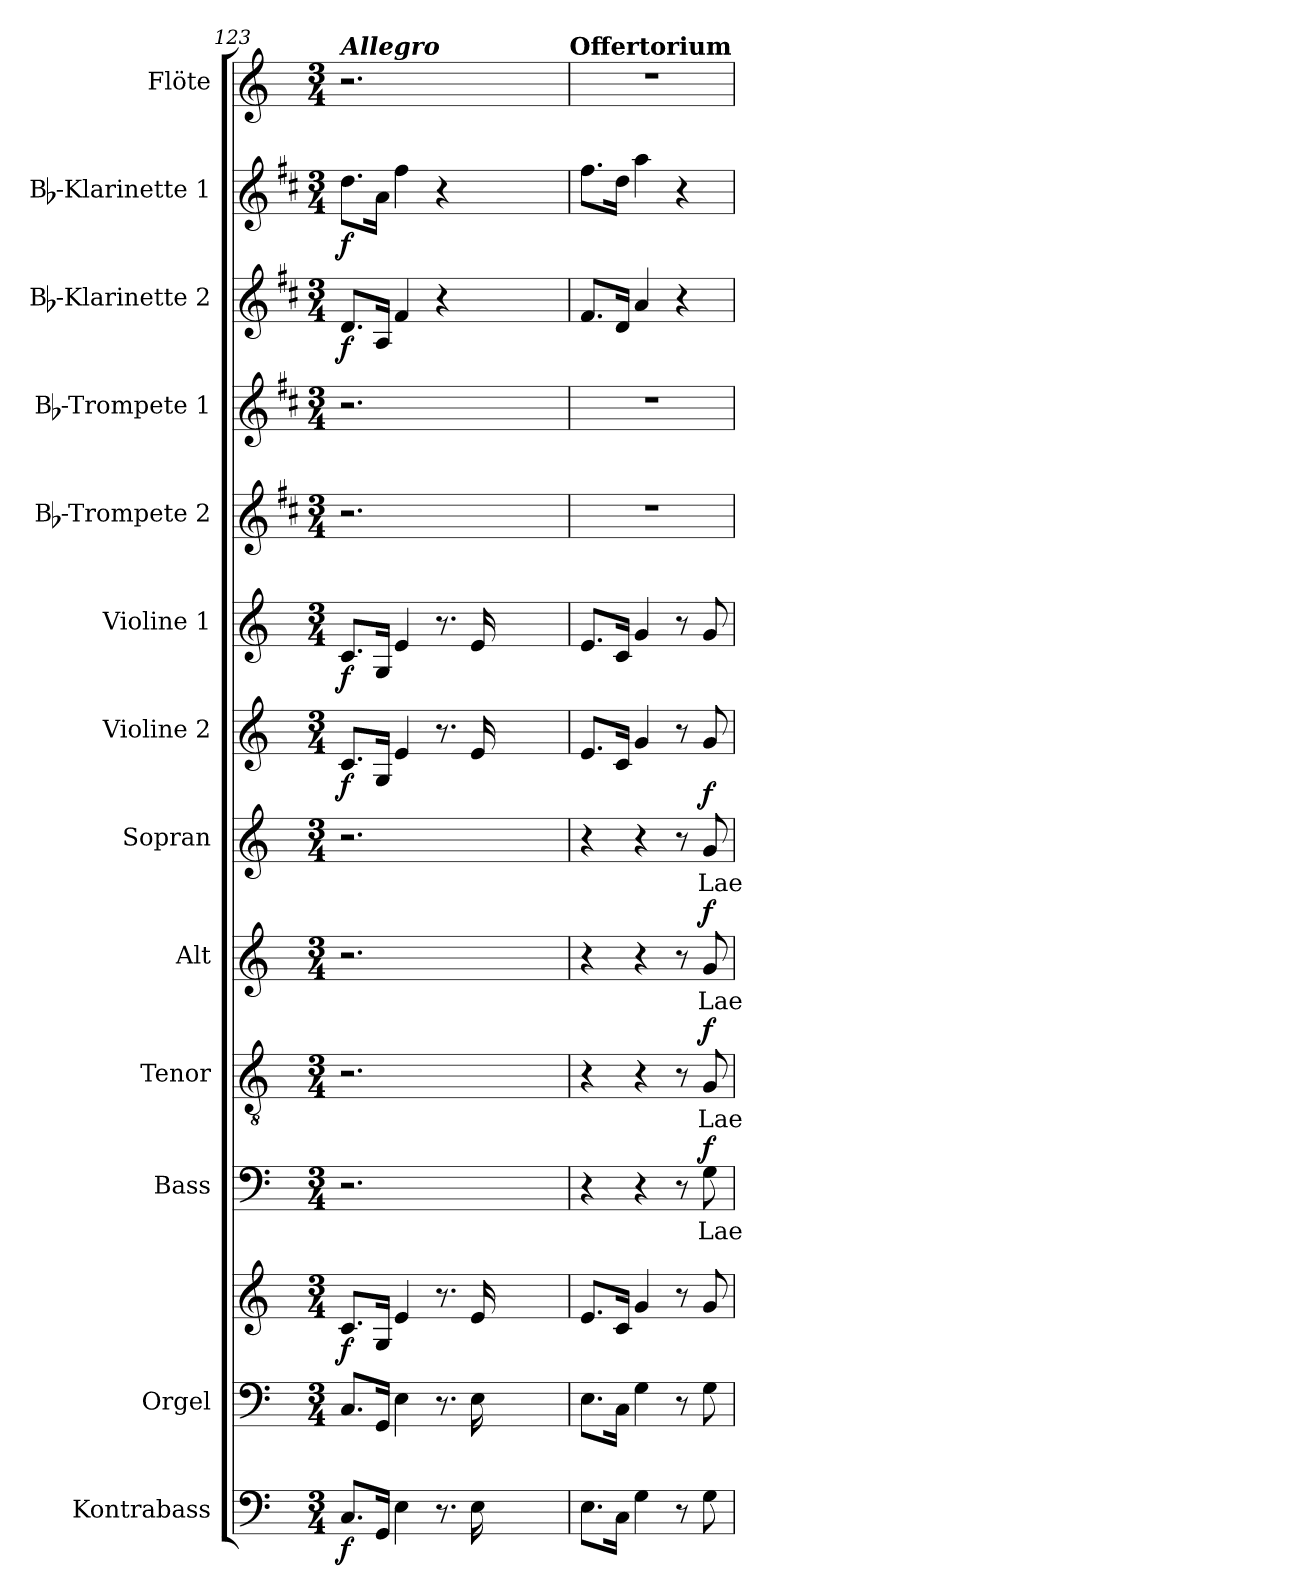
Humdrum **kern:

**kern	**dynam	**kern	**kern	**dynam	**kern	**text	**dynam	**kern	**text	**dynam	**kern	**text	**dynam	**kern	**text	**dynam	**kern	**dynam	**kern	**dynam	**kern	**kern	**kern	**dynam	**kern	**dynam	**kern
*part13	*part13	*part12	*part12	*part12	*part11	*part11	*part11	*part10	*part10	*part10	*part9	*part9	*part9	*part8	*part8	*part8	*part7	*part7	*part6	*part6	*part5	*part4	*part3	*part3	*part2	*part2	*part1
*staff14	*staff14	*staff13	*staff12	*staff12/13	*staff11	*staff11	*staff11	*staff10	*staff10	*staff10	*staff9	*staff9	*staff9	*staff8	*staff8	*staff8	*staff7	*staff7	*staff6	*staff6	*staff5	*staff4	*staff3	*staff3	*staff2	*staff2	*staff1
*I"Kontrabass	*	*I"Orgel	*	*	*I"Bass	*	*	*I"Tenor	*	*	*I"Alt	*	*	*I"Sopran	*	*	*I"Violine 2	*	*I"Violine 1	*	*I"Bb-Trompete 2	*I"Bb-Trompete 1	*I"Bb-Klarinette 2	*	*I"Bb-Klarinette 1	*	*I"Flöte
*I'Kb.	*	*I'Org.	*	*	*I'B.	*	*	*I'T.	*	*	*I'A.	*	*	*I'S.	*	*	*I'Vl. 2	*	*I'Vl. 1	*	*I'Bb Trp. 2	*I'Bb Trp. 1	*I'Bb Kl. 2	*	*I'Bb Kl. 1	*	*I'Fl.
!!LO:PB:g=z
*clefF4	*	*clefF4	*clefG2	*	*clefF4	*	*	*clefGv2	*	*	*clefG2	*	*	*clefG2	*	*	*clefG2	*	*clefG2	*	*clefG2	*clefG2	*clefG2	*	*clefG2	*	*clefG2
*ITrd7c12	*	*	*	*	*	*	*	*	*	*	*	*	*	*	*	*	*	*	*	*	*ITrd1c2	*ITrd1c2	*ITrd1c2	*	*ITrd1c2	*	*
*k[]	*	*k[]	*k[]	*	*k[]	*	*	*k[]	*	*	*k[]	*	*	*k[]	*	*	*k[]	*	*k[]	*	*k[]	*k[]	*k[]	*	*k[]	*	*k[]
*C:	*	*C:	*C:	*	*C:	*	*	*C:	*	*	*C:	*	*	*C:	*	*	*C:	*	*C:	*	*C:	*C:	*C:	*	*C:	*	*C:
*M3/4	*	*M3/4	*M3/4	*	*M3/4	*	*	*M3/4	*	*	*M3/4	*	*	*M3/4	*	*	*M3/4	*	*M3/4	*	*M3/4	*M3/4	*M3/4	*	*M3/4	*	*M3/4
=123	=123	=123	=123	=123	=123	=123	=123	=123	=123	=123	=123	=123	=123	=123	=123	=123	=123	=123	=123	=123	=123	=123	=123	=123	=123	=123	=123
!	!	!	!	!	!	!	!	!	!	!	!	!	!	!	!	!	!	!	!	!	!	!	!	!	!	!	!LO:TX:a:Bi:t=Allegro
!	!LO:DY:b	!	!	!LO:DY:b	!	!	!	!	!	!	!	!	!	!	!	!	!	!LO:DY:b	!	!LO:DY:b	!	!	!	!LO:DY:b	!	!LO:DY:b	!
8.CC/L	f	8.C/L	8.c/L	f	2.r	.	.	2.r	.	.	2.r	.	.	2.r	.	.	8.c/L	f	8.c/L	f	2.r	2.r	8.c/L	f	8.cc\L	f	2.r
16GGG/Jk	.	16GG/Jk	16G/Jk	.	.	.	.	.	.	.	.	.	.	.	.	.	16G/Jk	.	16G/Jk	.	.	.	16G/Jk	.	16g\Jk	.	.
4EE\	.	4E\	4e/	.	.	.	.	.	.	.	.	.	.	.	.	.	4e/	.	4e/	.	.	.	4e/	.	4ee\	.	.
8.r	.	8.r	8.r	.	.	.	.	.	.	.	.	.	.	.	.	.	8.r	.	8.r	.	.	.	4r	.	4r	.	.
16EE\	.	16E\	16e/	.	.	.	.	.	.	.	.	.	.	.	.	.	16e/	.	16e/	.	.	.	.	.	.	.	.
2.ryy	.	2.ryy	2.ryy	.	2.ryy	.	.	2.ryy	.	.	2.ryy	.	.	2.ryy	.	.	2.ryy	.	2.ryy	.	2.ryy	2.ryy	2.ryy	.	2.ryy	.	2.ryy
!	!	!	!	!	!	!	!	!	!	!	!	!	!	!	!	!	!	!	!	!	!	!	!	!	!	!	!LO:TX:a:B:t=Offertorium
=124	=124	=124	=124	=124	=124	=124	=124	=124	=124	=124	=124	=124	=124	=124	=124	=124	=124	=124	=124	=124	=124	=124	=124	=124	=124	=124	=124
8.EE\L	.	8.E\L	8.e/L	.	4r	.	.	4r	.	.	4r	.	.	4r	.	.	8.e/L	.	8.e/L	.	2.r	2.r	8.e/L	.	8.ee\L	.	2.r
16CC\Jk	.	16C\Jk	16c/Jk	.	.	.	.	.	.	.	.	.	.	.	.	.	16c/Jk	.	16c/Jk	.	.	.	16c/Jk	.	16cc\Jk	.	.
4GG\	.	4G\	4g/	.	4r	.	.	4r	.	.	4r	.	.	4r	.	.	4g/	.	4g/	.	.	.	4g/	.	4gg\	.	.
8r	.	8r	8r	.	8r	.	.	8r	.	.	8r	.	.	8r	.	.	8r	.	8r	.	.	.	4r	.	4r	.	.
!	!	!	!	!	!	!LO:LY:b	!LO:DY:a	!	!LO:LY:b	!LO:DY:a	!	!LO:LY:b	!LO:DY:a	!	!LO:LY:b	!LO:DY:a	!	!	!	!	!	!	!	!	!	!	!
8GG\	.	8G\	8g/	.	8G\	Lae-	f	8G/	Lae-	f	8g/	Lae-	f	8g/	Lae-	f	8g/	.	8g/	.	.	.	.	.	.	.	.
=	=	=	=	=	=	=	=	=	=	=	=	=	=	=	=	=	=	=	=	=	=	=	=	=	=	=	=
*-	*-	*-	*-	*-	*-	*-	*-	*-	*-	*-	*-	*-	*-	*-	*-	*-	*-	*-	*-	*-	*-	*-	*-	*-	*-	*-	*-
